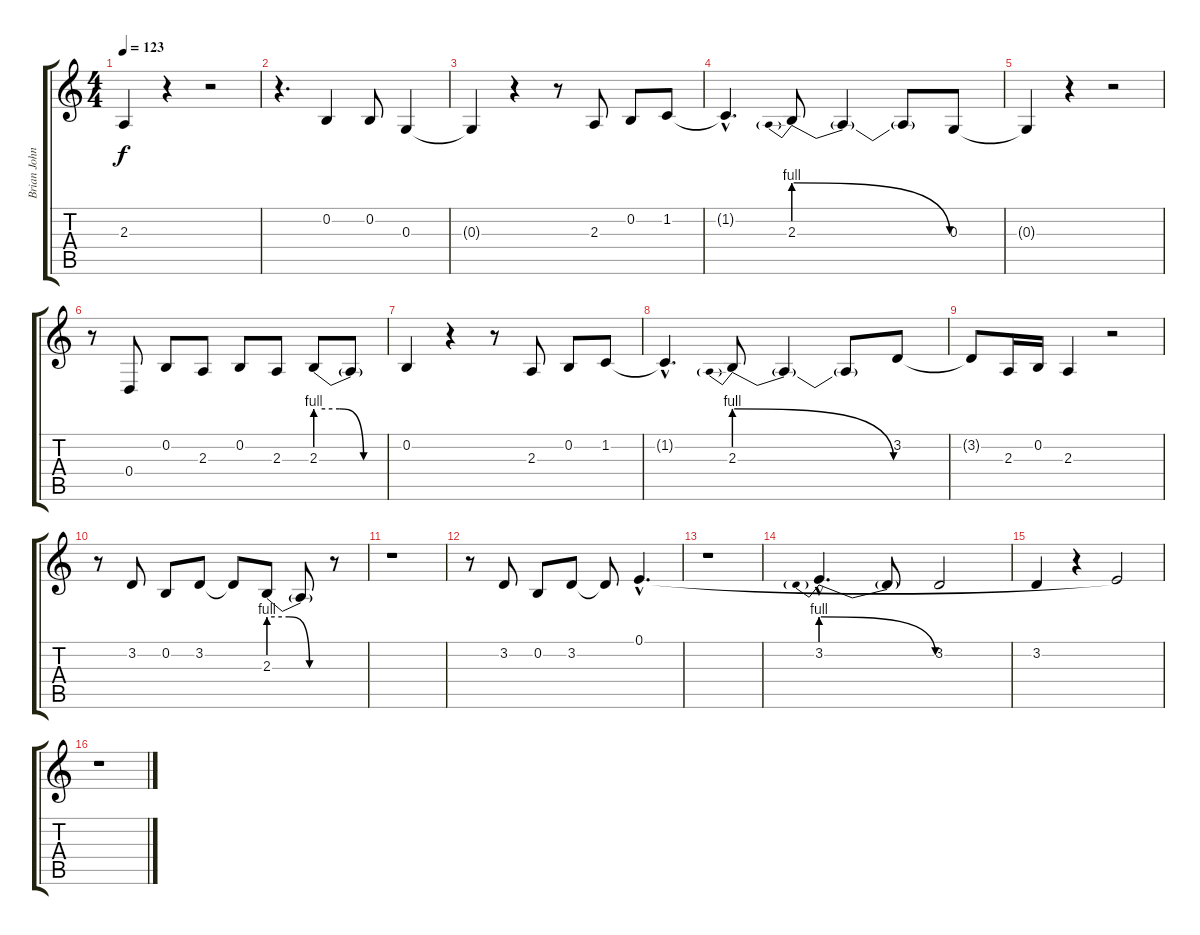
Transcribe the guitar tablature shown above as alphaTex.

\track ("Brian Johnson (Vocals)" "Brian John") {instrument violin}
\staff {score tabs}
\tuning (E4 B3 G3 D3 A2 E2) {hide}
\ts (4 4)
\tempo 123
\clef g2
\ks c
2.3{t}.4{dy f} r.4 r.2 |
r.4{d} 0.2.4 0.2.8 0.3.4 |
0.3{t}.4 r.4 r.8 2.3.8 0.2.8 1.2.8 |
1.2{hac t}.4{d} 2.3{be (prebendrelease 0 4 60 0)}.8 2.3{t}.4 2.3{t}.8 0.3.8 |
0.3{t}.4 r.4 r.2 |
r.8 0.4.8 0.2.8 2.3.8 0.2.8 2.3.8 2.3{be (custom 0 4 20 4 40 0 60 0)}.8 2.3{t}.8 |
0.2.4 r.4 r.8 2.3.8 0.2.8 1.2.8 |
1.2{hac t}.4{d} 2.3{be (prebendrelease 0 4 60 0)}.8 2.3{t}.4 2.3{t}.8 3.2.8 |
3.2{t}.8 2.3.16 0.2.16 2.3.4 r.2 |
r.8 3.2.8 0.2.8 3.2.8 3.2{t}.8 2.3{be (custom 0 4 20 4 40 0 60 0)}.8 2.3{t}.8 r.8 |
r.1 |
r.8 3.2.8 0.2.8 3.2.8 3.2{t}.8 0.1{hac}.4{d} |
r.1 |
3.2{be (prebendrelease 0 4 60 0) hac}.4{d} 3.2{t}.8 3.2.2 |
3.2.4 r.4 0.1{t}.2 |
r.1
